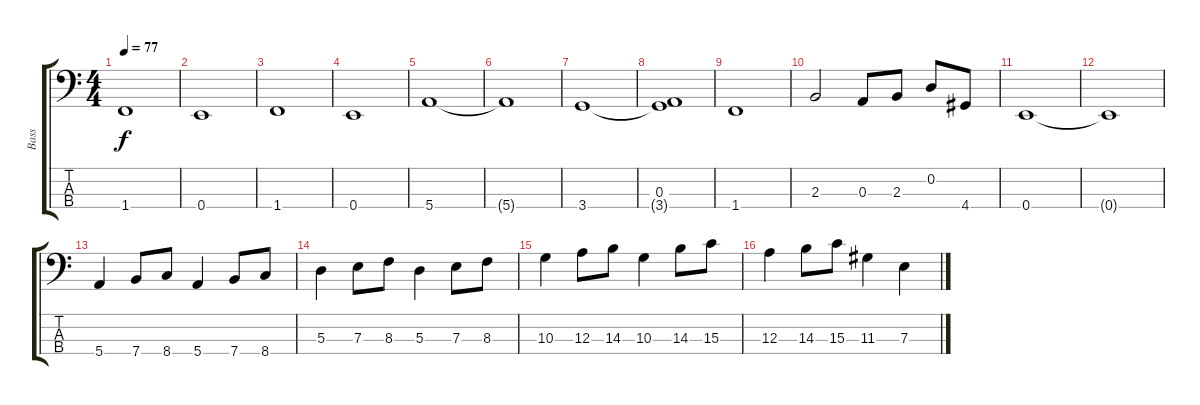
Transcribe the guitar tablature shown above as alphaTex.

\track ("Bass" "Bass") {instrument electricbassfinger}
\staff {score tabs}
\tuning (G2 D2 A1 E1) {hide}
\ts (4 4)
\tempo 77
\clef f4
\ks c
1.4.1{dy f} |
0.4.1 |
1.4.1 |
0.4.1 |
5.4.1 |
5.4{t}.1 |
3.4.1 |
(0.3 3.4{t}).1 |
1.4.1 |
2.3.2 0.3.8 2.3.8 0.2.8 4.4.8 |
0.4.1 |
0.4{t}.1 |
5.4.4 7.4.8 8.4.8 5.4.4 7.4.8 8.4.8 |
5.3.4 7.3.8 8.3.8 5.3.4 7.3.8 8.3.8 |
10.3.4 12.3.8 14.3.8 10.3.4 14.3.8 15.3.8 |
12.3.4 14.3.8 15.3.8 11.3.4 7.3.4
